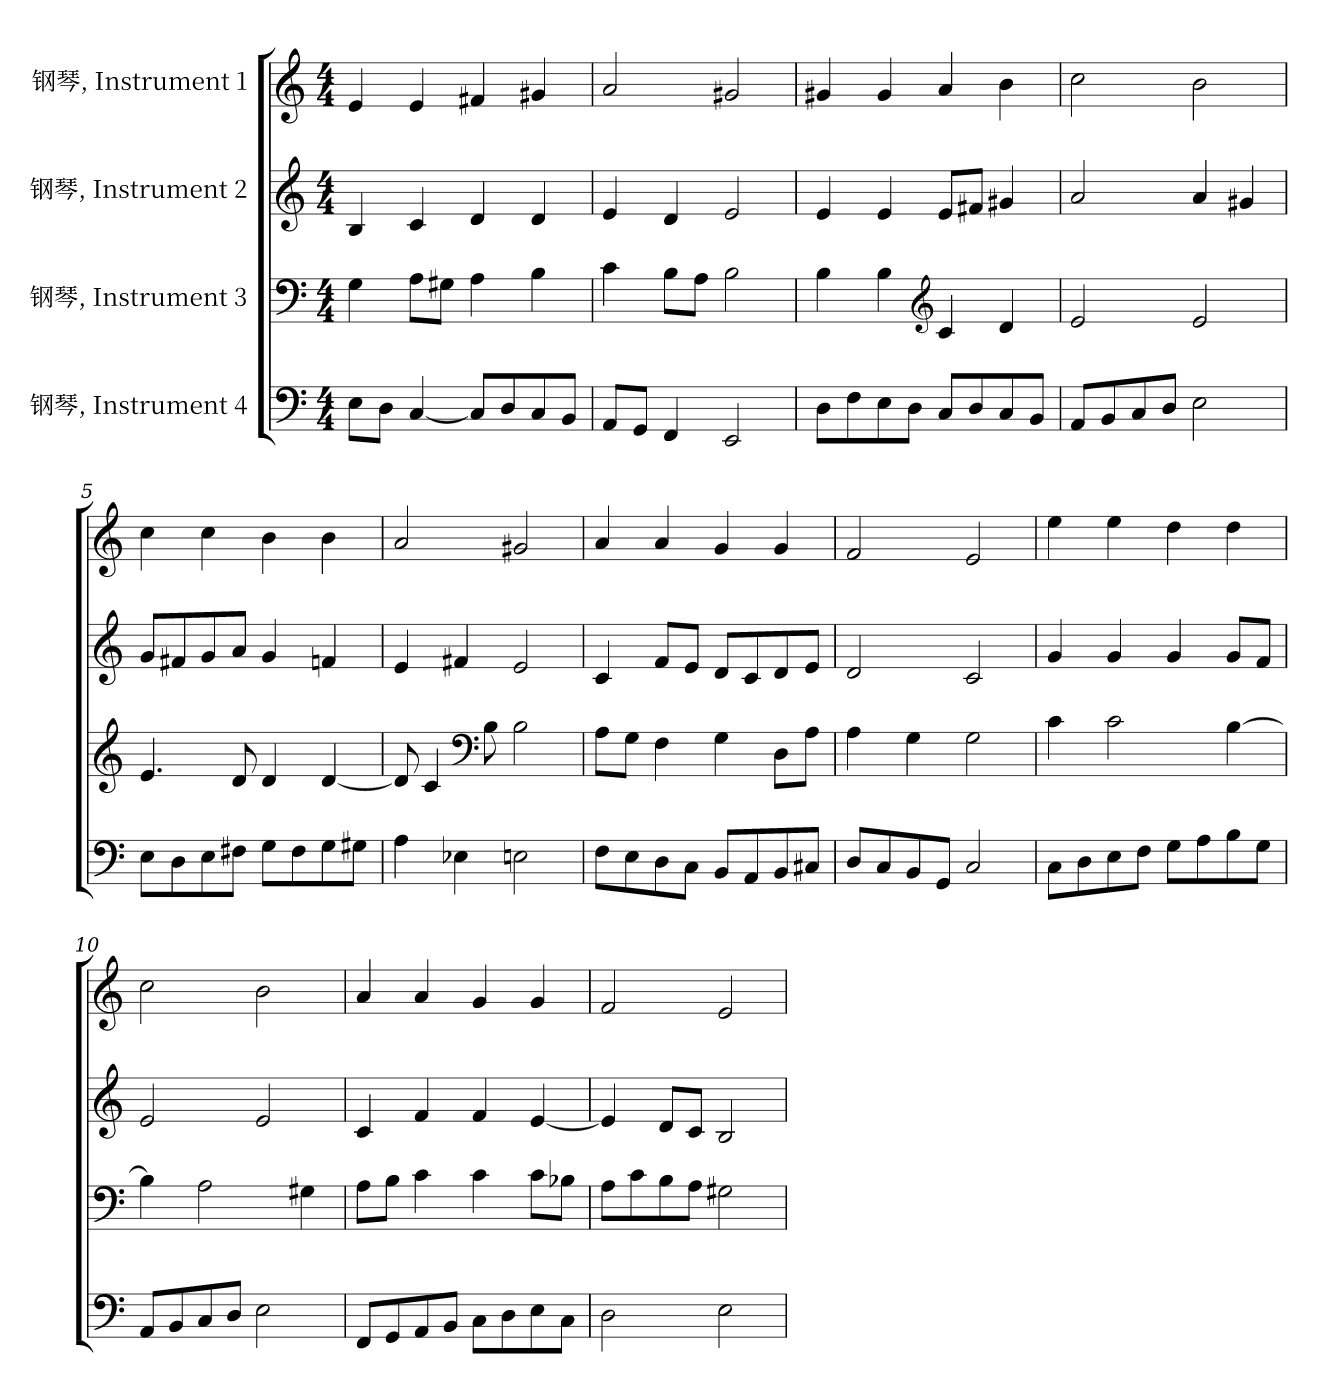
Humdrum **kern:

**kern	**kern	**kern	**kern
*part4	*part3	*part2	*part1
*staff4	*staff3	*staff2	*staff1
*I"钢琴, Instrument 4	*I"钢琴, Instrument 3	*I"钢琴, Instrument 2	*I"钢琴, Instrument 1
*clefF4	*clefF4	*clefG2	*clefG2
*k[]	*k[]	*k[]	*k[]
*M4/4	*M4/4	*M4/4	*M4/4
*MM96	*MM96	*MM96	*MM96
=1	=1	=1	=1
8E\L	4G\	4B/	4e/
8D\J	.	.	.
[4C/	8A\L	4c/	4e/
.	8G#X\J	.	.
8C/L]	4A\	4d/	4f#X/
8D/	.	.	.
8C/	4B\	4d/	4g#X/
8BB/J	.	.	.
=2	=2	=2	=2
8AA/L	4c\	4e/	2a/
8GG/J	.	.	.
4FF/	8B\L	4d/	.
.	8A\J	.	.
2EE/	2B\	2e/	2g#X/
=3	=3	=3	=3
8D\L	4B\	4e/	4g#X/
8F\	.	.	.
8E\	4B\	4e/	4g#/
8D\J	.	.	.
*	*clefG2	*	*
8C/L	4c/	8e/L	4a/
8D/	.	8f#X/J	.
8C/	4d/	4g#X/	4b\
8BB/J	.	.	.
=4	=4	=4	=4
8AA/L	2e/	2a/	2cc\
8BB/	.	.	.
8C/	.	.	.
8D/J	.	.	.
2E\	2e/	4a/	2b\
.	.	4g#X/	.
!!LO:LB:g=z
=5	=5	=5	=5
8E\L	4.e/	8g/L	4cc\
8D\	.	8f#X/	.
8E\	.	8g/	4cc\
8F#X\J	8d/	8a/J	.
8G\L	4d/	4g/	4b\
8F#\	.	.	.
8G\	[4d/	4fn/	4b\
8G#X\J	.	.	.
=6	=6	=6	=6
4A\	8d/]	4e/	2a/
.	4c/	.	.
4E-X\	.	4f#X/	.
*	*clefF4	*	*
.	8B\	.	.
2En\	2B\	2e/	2g#X/
=7	=7	=7	=7
8F\L	8A\L	4c/	4a/
8E\	8G\J	.	.
8D\	4F\	8f/L	4a/
8C\J	.	8e/J	.
8BB/L	4G\	8d/L	4g/
8AA/	.	8c/	.
8BB/	8D\L	8d/	4g/
8C#X/J	8A\J	8e/J	.
=8	=8	=8	=8
8D/L	4A\	2d/	2f/
8C/	.	.	.
8BB/	4G\	.	.
8GG/J	.	.	.
2C/	2G\	2c/	2e/
=9	=9	=9	=9
8C\L	4c\	4g/	4ee\
8D\	.	.	.
8E\	2c\	4g/	4ee\
8F\J	.	.	.
8G\L	.	4g/	4dd\
8A\	.	.	.
8B\	[4B\	8g/L	4dd\
8G\J	.	8f/J	.
!!LO:LB:g=z
=10	=10	=10	=10
8AA/L	4B\]	2e/	2cc\
8BB/	.	.	.
8C/	2A\	.	.
8D/J	.	.	.
2E\	.	2e/	2b\
.	4G#X\	.	.
=11	=11	=11	=11
8FF/L	8A\L	4c/	4a/
8GG/	8B\J	.	.
8AA/	4c\	4f/	4a/
8BB/J	.	.	.
8C\L	4c\	4f/	4g/
8D\	.	.	.
8E\	8c\L	[4e/	4g/
8C\J	8B-X\J	.	.
=12	=12	=12	=12
2D\	8A\L	4e/]	2f/
.	8c\	.	.
.	8B\	8d/L	.
.	8A\J	8c/J	.
2E\	2G#X\	2B/	2e/
=	=	=	=
*-	*-	*-	*-
